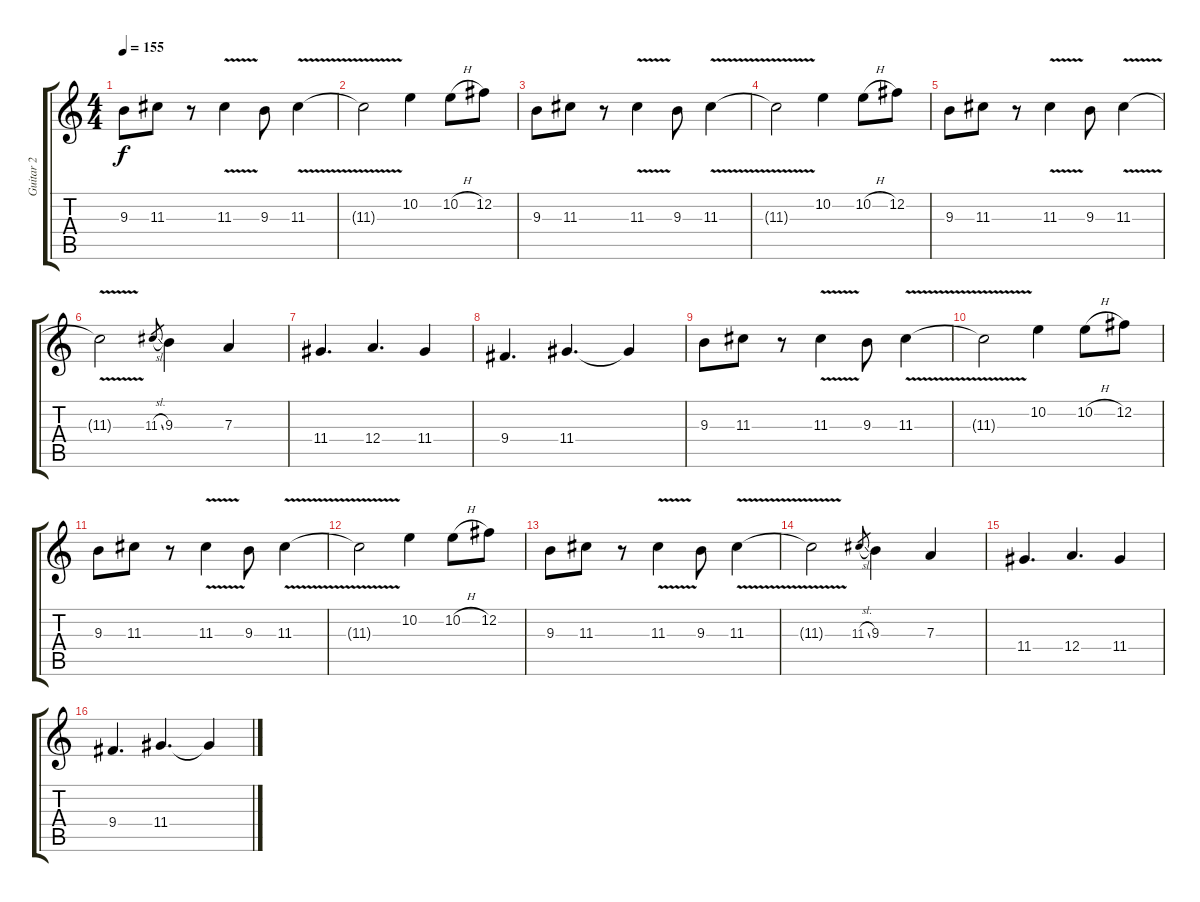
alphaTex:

\track ("Guitar 2" "Guitar 2") {instrument distortionguitar}
\staff {score tabs}
\tuning (B3 Gb3 D3 A2 E2 B1) {hide}
\ts (4 4)
\tempo 155
\clef g2
\ks c
9.3.8{dy f} 11.3.8 r.8 11.3{v}.4 9.3.8 11.3{v}.4 |
11.3{t}.2 10.2.4 10.2{h}.8 12.2.8 |
9.3.8 11.3.8 r.8 11.3{v}.4 9.3.8 11.3{v}.4 |
11.3{t}.2 10.2.4 10.2{h}.8 12.2.8 |
9.3.8 11.3.8 r.8 11.3{v}.4 9.3.8 11.3{v}.4 |
11.3{t}.2 11.3{sl}.8{gr} 9.3.4 7.3.4 |
11.4.4{d} 12.4.4{d} 11.4.4 |
9.4.4{d} 11.4.4{d} 11.4{t}.4 |
9.3.8 11.3.8 r.8 11.3{v}.4 9.3.8 11.3{v}.4 |
11.3{t}.2 10.2.4 10.2{h}.8 12.2.8 |
9.3.8 11.3.8 r.8 11.3{v}.4 9.3.8 11.3{v}.4 |
11.3{t}.2 10.2.4 10.2{h}.8 12.2.8 |
9.3.8 11.3.8 r.8 11.3{v}.4 9.3.8 11.3{v}.4 |
11.3{t}.2 11.3{sl}.8{gr} 9.3.4 7.3.4 |
11.4.4{d} 12.4.4{d} 11.4.4 |
9.4.4{d} 11.4.4{d} 11.4{t}.4
